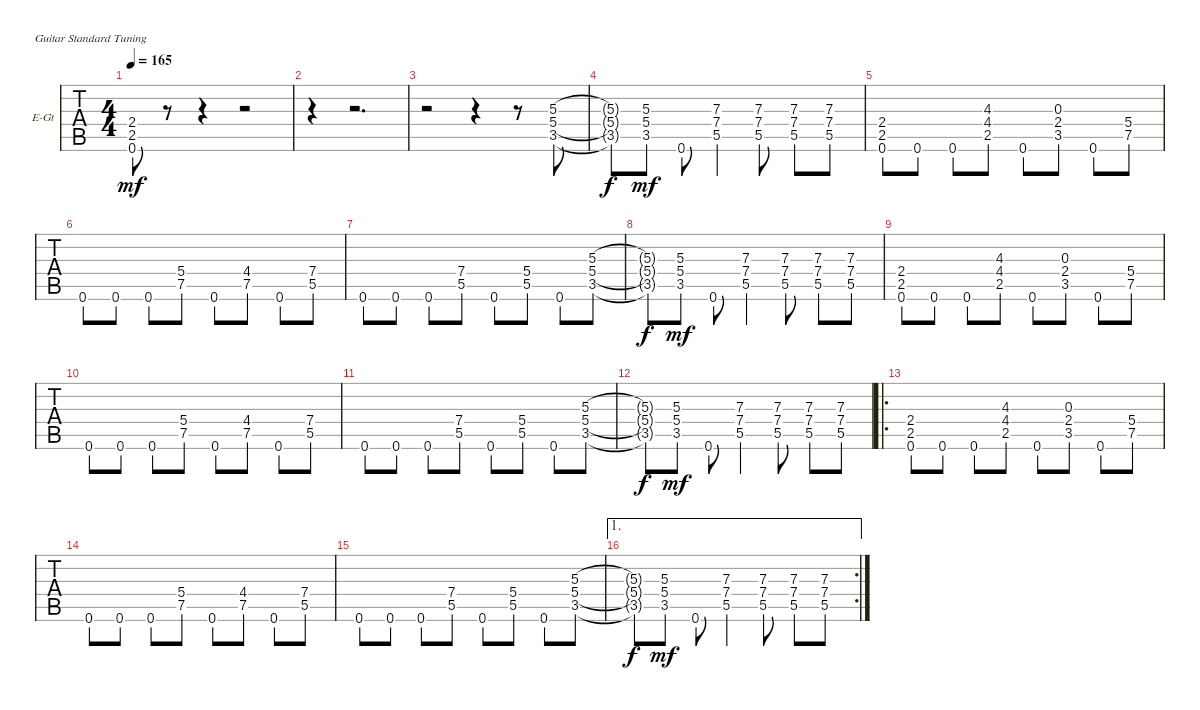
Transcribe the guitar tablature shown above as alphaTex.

\bracketExtendMode groupsimilarinstruments
\firstSystemTrackNameOrientation horizontal
\otherSystemsTrackNameOrientation horizontal
\track ("Guitar 3 (Rhytm)" "E-Gt") {instrument distortionguitar}
\staff {tabs}
\tuning (E4 B3 G3 D3 A2 E2)
\ts (4 4)
\beaming (8 2 2 2 2)
\tempo 165
\clef g2
\ks c
(2.4 2.5 0.6).8{dy mf instrument distortionguitar} r.8 r.4 r.2 |
r.4 r.2{d} |
r.2 r.4 r.8 (5.3 5.4 3.5).8 |
(5.3{t} 5.4{t} 3.5{t}).8{dy f} (5.3 5.4 3.5).8{dy mf} 0.6.8 (7.3 7.4 5.5).4 (7.3 7.4 5.5).8 (7.3 7.4 5.5).8 (7.3 7.4 5.5).8 |
(2.4 2.5 0.6).8 0.6.8 0.6.8 (4.3 4.4 2.5).8 0.6.8 (0.3 2.4 3.5).8 0.6.8 (5.4 7.5).8 |
0.6.8 0.6.8 0.6.8 (5.4 7.5).8 0.6.8 (4.4 7.5).8 0.6.8 (7.4 5.5).8 |
0.6.8 0.6.8 0.6.8 (7.4 5.5).8 0.6.8 (5.4 5.5).8 0.6.8 (5.3 5.4 3.5).8 |
(5.3{t} 5.4{t} 3.5{t}).8{dy f} (5.3 5.4 3.5).8{dy mf} 0.6.8 (7.3 7.4 5.5).4 (7.3 7.4 5.5).8 (7.3 7.4 5.5).8 (7.3 7.4 5.5).8 |
(2.4 2.5 0.6).8 0.6.8 0.6.8 (4.3 4.4 2.5).8 0.6.8 (0.3 2.4 3.5).8 0.6.8 (5.4 7.5).8 |
0.6.8 0.6.8 0.6.8 (5.4 7.5).8 0.6.8 (4.4 7.5).8 0.6.8 (7.4 5.5).8 |
0.6.8 0.6.8 0.6.8 (7.4 5.5).8 0.6.8 (5.4 5.5).8 0.6.8 (5.3 5.4 3.5).8 |
(5.3{t} 5.4{t} 3.5{t}).8{dy f} (5.3 5.4 3.5).8{dy mf} 0.6.8 (7.3 7.4 5.5).4 (7.3 7.4 5.5).8 (7.3 7.4 5.5).8 (7.3 7.4 5.5).8 |
\ro
(2.4 2.5 0.6).8 0.6.8 0.6.8 (4.3 4.4 2.5).8 0.6.8 (0.3 2.4 3.5).8 0.6.8 (5.4 7.5).8 |
0.6.8 0.6.8 0.6.8 (5.4 7.5).8 0.6.8 (4.4 7.5).8 0.6.8 (7.4 5.5).8 |
0.6.8 0.6.8 0.6.8 (7.4 5.5).8 0.6.8 (5.4 5.5).8 0.6.8 (5.3 5.4 3.5).8 |
\ae 1
\rc 2
(5.3{t} 5.4{t} 3.5{t}).8{dy f} (5.3 5.4 3.5).8{dy mf} 0.6.8 (7.3 7.4 5.5).4 (7.3 7.4 5.5).8 (7.3 7.4 5.5).8 (7.3 7.4 5.5).8
